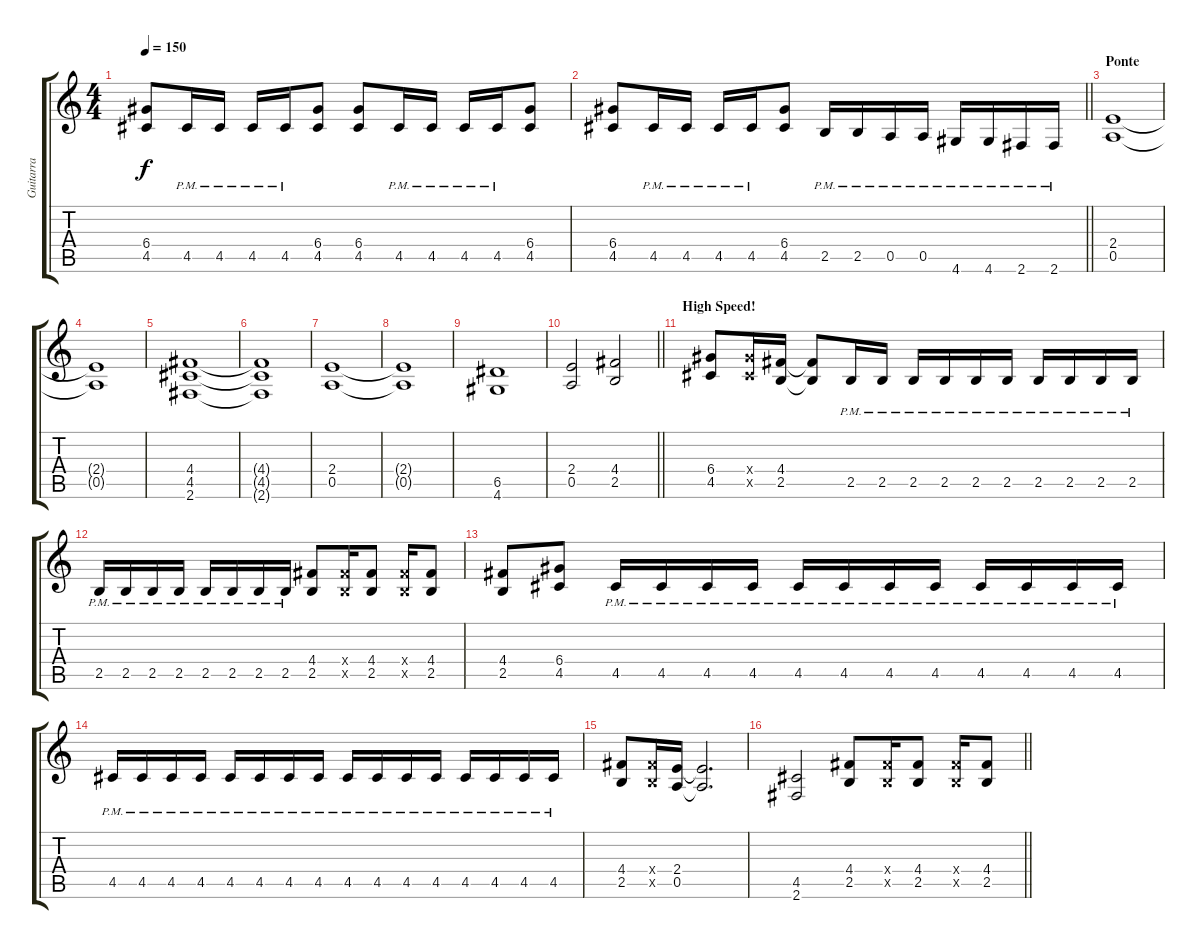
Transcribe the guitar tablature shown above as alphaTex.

\track ("Guitarra" "Guitarra") {instrument distortionguitar}
\staff {score tabs}
\tuning (E4 B3 G3 D3 A2 E2) {hide}
\ts (4 4)
\tempo 150
\clef g2
\ks c
(6.4 4.5).8{dy f} 4.5{pm}.16 4.5{pm}.16 4.5{pm}.16 4.5{pm}.16 (6.4 4.5).8 (6.4 4.5).8 4.5{pm}.16 4.5{pm}.16 4.5{pm}.16 4.5{pm}.16 (6.4 4.5).8 |
\barLineRight lightlight
(6.4 4.5).8 4.5{pm}.16 4.5{pm}.16 4.5{pm}.16 4.5{pm}.16 (6.4 4.5).8 2.5{pm}.16 2.5{pm}.16 0.5{pm}.16 0.5{pm}.16 4.6{pm}.16 4.6{pm}.16 2.6{pm}.16 2.6{pm}.16 |
\section ("" "Ponte")
(2.4 0.5).1 |
(2.4{t} 0.5{t}).1 |
(4.4 4.5 2.6).1 |
(4.4{t} 4.5{t} 2.6{t}).1 |
(2.4 0.5).1 |
(2.4{t} 0.5{t}).1 |
(6.5 4.6).1 |
\barLineRight lightlight
(2.4 0.5).2 (4.4 2.5).2 |
\section ("" "High Speed!")
(6.4 4.5).8 (6.4{x} 4.5{x}).16 (4.4 2.5).16 (4.4{t} 2.5{t}).8 2.5{pm}.16 2.5{pm}.16 2.5{pm}.16 2.5{pm}.16 2.5{pm}.16 2.5{pm}.16 2.5{pm}.16 2.5{pm}.16 2.5{pm}.16 2.5{pm}.16 |
2.5{pm}.16 2.5{pm}.16 2.5{pm}.16 2.5{pm}.16 2.5{pm}.16 2.5{pm}.16 2.5{pm}.16 2.5{pm}.16 (4.4 2.5).8 (4.4{x} 2.5{x}).16 (4.4 2.5).8 (4.4{x} 2.5{x}).16 (4.4 2.5).8 |
(4.4 2.5).8 (6.4 4.5).8 4.5{pm}.16 4.5{pm}.16 4.5{pm}.16 4.5{pm}.16 4.5{pm}.16 4.5{pm}.16 4.5{pm}.16 4.5{pm}.16 4.5{pm}.16 4.5{pm}.16 4.5{pm}.16 4.5{pm}.16 |
4.5{pm}.16 4.5{pm}.16 4.5{pm}.16 4.5{pm}.16 4.5{pm}.16 4.5{pm}.16 4.5{pm}.16 4.5{pm}.16 4.5{pm}.16 4.5{pm}.16 4.5{pm}.16 4.5{pm}.16 4.5{pm}.16 4.5{pm}.16 4.5{pm}.16 4.5{pm}.16 |
(4.4 2.5).8 (4.4{x} 2.5{x}).16 (2.4 0.5).16 (2.4{t} 0.5{t}).2{d} |
\barLineRight lightlight
(4.5 2.6).2 (4.4 2.5).8 (4.4{x} 2.5{x}).16 (4.4 2.5).8 (4.4{x} 2.5{x}).16 (4.4 2.5).8
